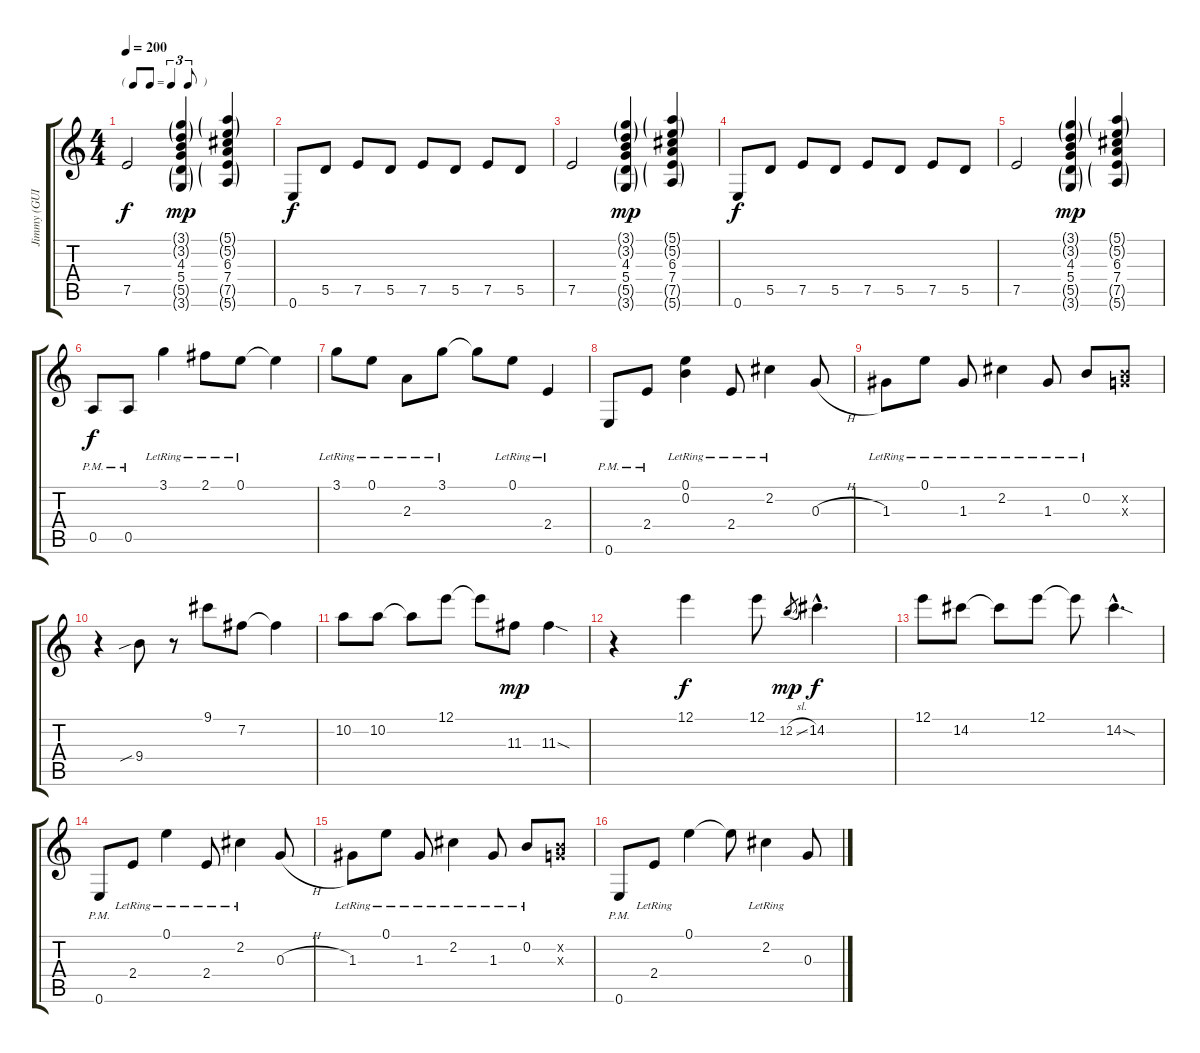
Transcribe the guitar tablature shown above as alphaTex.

\track ("Jimmy (GUITAR)" "Jimmy (GUI") {instrument distortionguitar}
\staff {score tabs}
\tuning (E4 B3 G3 D3 A2 E2) {hide}
\ts (4 4)
\tf triplet8th
\tempo 200
\clef g2
\ks c
7.5.2{dy f} (3.1{g} 3.2{g} 4.3 5.4 5.5{g} 3.6{g}).4{dy mp} (5.1{g} 5.2{g} 6.3 7.4 7.5{g} 5.6{g}).4 |
0.6.8{dy f} 5.5.8 7.5.8 5.5.8 7.5.8 5.5.8 7.5.8 5.5.8 |
7.5.2 (3.1{g} 3.2{g} 4.3 5.4 5.5{g} 3.6{g}).4{dy mp} (5.1{g} 5.2{g} 6.3 7.4 7.5{g} 5.6{g}).4 |
0.6.8{dy f} 5.5.8 7.5.8 5.5.8 7.5.8 5.5.8 7.5.8 5.5.8 |
7.5.2 (3.1{g} 3.2{g} 4.3 5.4 5.5{g} 3.6{g}).4{dy mp} (5.1{g} 5.2{g} 6.3 7.4 7.5{g} 5.6{g}).4 |
0.5{pm}.8{dy f instrument electricguitarclean} 0.5{pm}.8 3.1{lr}.4 2.1{lr}.8 0.1{lr}.8 0.1{t}.4 |
3.1{lr}.8 0.1{lr}.8 2.3{lr}.8 3.1{lr}.8 3.1{t}.8 0.1{lr}.8 2.4{lr}.4 |
0.6{pm}.8 2.4{pm}.8 (0.1{lr} 0.2{lr}).4 2.4{lr}.8 2.2{lr}.4 0.3{h}.8 |
1.3{lr}.8 0.1{lr}.8 1.3{lr}.8 2.2{lr}.4 1.3{lr}.8 0.2{lr}.8 (0.2{x} 0.3{x}).8 |
r.4 9.4{sib}.8 r.8 9.1.8 7.2.8 7.2{t}.4 |
10.2.8 10.2.8 10.2{t}.8 12.1.8 12.1{t}.8 11.3.8{dy mp} 11.3{sod}.4 |
r.4 12.1.4{dy f} 12.1.8 12.2{sl}.8{gr dy mp} 14.2{hac}.4{d dy f} |
12.1.8 14.2.8 14.2{t}.8 12.1.8 12.1{t}.8 14.2{sod hac}.4{d} |
0.6{pm}.8 2.4{lr}.8 0.1{lr}.4 2.4{lr}.8 2.2{lr}.4 0.3{h}.8 |
1.3{lr}.8 0.1{lr}.8 1.3{lr}.8 2.2{lr}.4 1.3{lr}.8 0.2{lr}.8 (0.2{x} 0.3{x}).8 |
0.6{pm}.8 2.4{lr}.8 0.1.4 0.1{t}.8 2.2{lr}.4 0.3{h}.8
